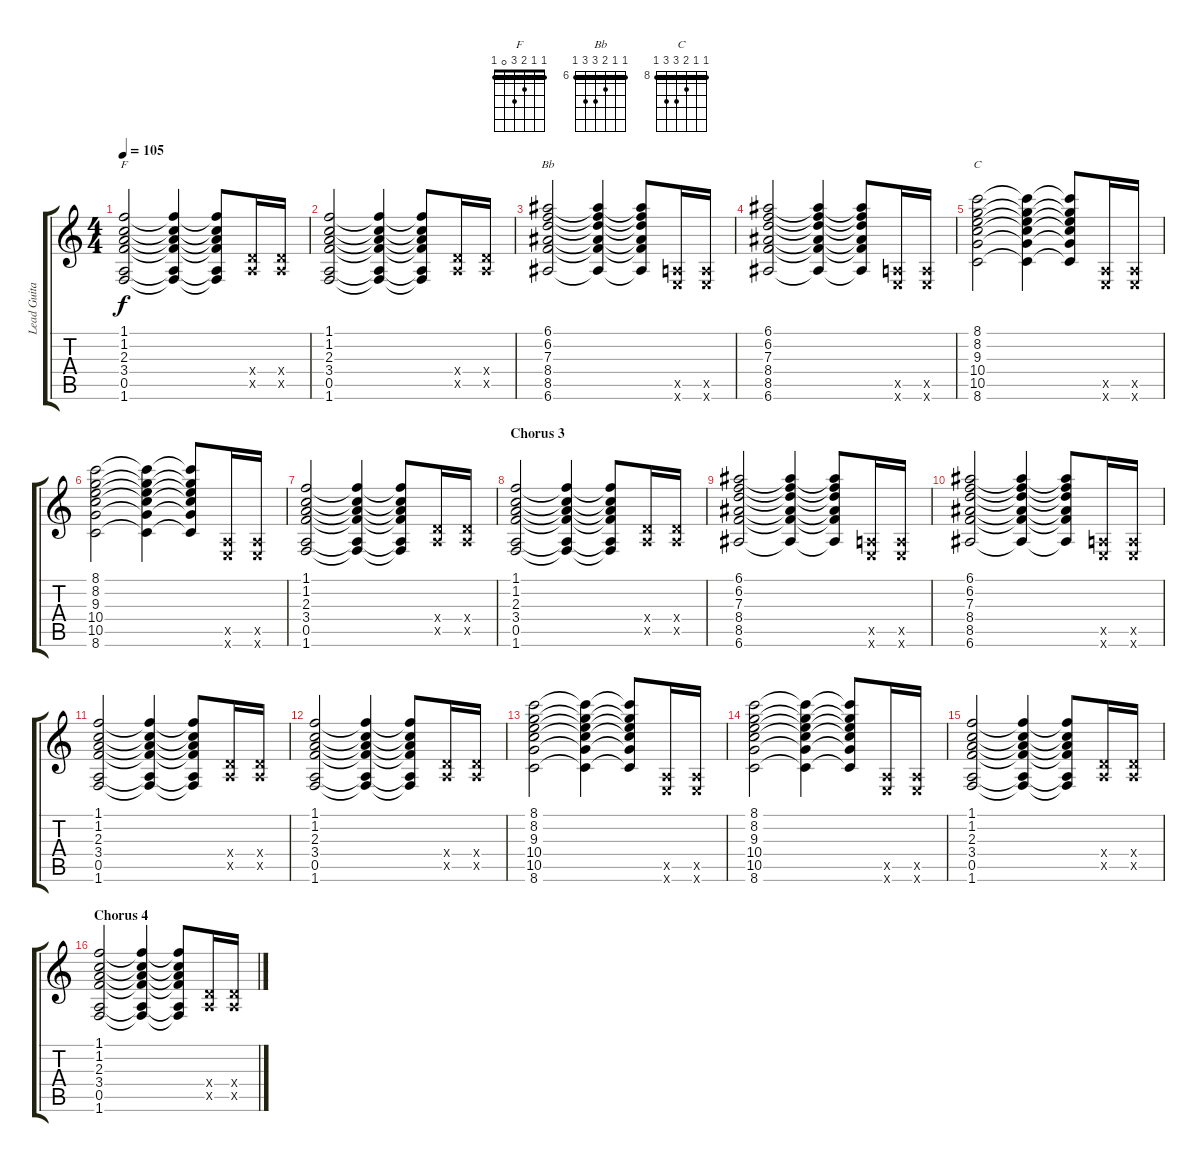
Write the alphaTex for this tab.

\track ("Lead Guitar" "Lead Guita") {instrument overdrivenguitar}
\staff {score tabs}
\tuning (E4 B3 G3 D3 A2 E2) {hide}
\chord ("F" 1 1 2 3 0 1) {barre 1}
\chord ("Bb" 6 6 7 8 8 6) {firstfret 6 barre 6}
\chord ("C" 8 8 9 10 10 8) {firstfret 8 barre 8}
\ts (4 4)
\tempo 105
\clef g2
\ks c
(1.1 1.2 2.3 3.4 0.5 1.6).2{ch "F" dy f} (1.1{t} 1.2{t} 2.3{t} 3.4{t} 0.5{t} 1.6{t}).4 (1.1{t} 1.2{t} 2.3{t} 3.4{t} 0.5{t} 1.6{t}).8 (0.4{x} 0.5{x}).16 (0.4{x} 0.5{x}).16 |
(1.1 1.2 2.3 3.4 0.5 1.6).2 (1.1{t} 1.2{t} 2.3{t} 3.4{t} 0.5{t} 1.6{t}).4 (1.1{t} 1.2{t} 2.3{t} 3.4{t} 0.5{t} 1.6{t}).8 (0.4{x} 0.5{x}).16 (0.4{x} 0.5{x}).16 |
(6.1 6.2 7.3 8.4 8.5 6.6).2{ch "Bb"} (6.1{t} 6.2{t} 7.3{t} 8.4{t} 8.5{t} 6.6{t}).4 (6.1{t} 6.2{t} 7.3{t} 8.4{t} 8.5{t} 6.6{t}).8 (0.5{x} 0.6{x}).16 (0.5{x} 0.6{x}).16 |
(6.1 6.2 7.3 8.4 8.5 6.6).2 (6.1{t} 6.2{t} 7.3{t} 8.4{t} 8.5{t} 6.6{t}).4 (6.1{t} 6.2{t} 7.3{t} 8.4{t} 8.5{t} 6.6{t}).8 (0.5{x} 0.6{x}).16 (0.5{x} 0.6{x}).16 |
(8.1 8.2 9.3 10.4 10.5 8.6).2{ch "C"} (8.1{t} 8.2{t} 9.3{t} 10.4{t} 10.5{t} 8.6{t}).4 (8.1{t} 8.2{t} 9.3{t} 10.4{t} 10.5{t} 8.6{t}).8 (0.5{x} 0.6{x}).16 (0.5{x} 0.6{x}).16 |
(8.1 8.2 9.3 10.4 10.5 8.6).2 (8.1{t} 8.2{t} 9.3{t} 10.4{t} 10.5{t} 8.6{t}).4 (8.1{t} 8.2{t} 9.3{t} 10.4{t} 10.5{t} 8.6{t}).8 (0.5{x} 0.6{x}).16 (0.5{x} 0.6{x}).16 |
(1.1 1.2 2.3 3.4 0.5 1.6).2 (1.1{t} 1.2{t} 2.3{t} 3.4{t} 0.5{t} 1.6{t}).4 (1.1{t} 1.2{t} 2.3{t} 3.4{t} 0.5{t} 1.6{t}).8 (0.4{x} 0.5{x}).16 (0.4{x} 0.5{x}).16 |
\section ("" "Chorus 3")
(1.1 1.2 2.3 3.4 0.5 1.6).2 (1.1{t} 1.2{t} 2.3{t} 3.4{t} 0.5{t} 1.6{t}).4 (1.1{t} 1.2{t} 2.3{t} 3.4{t} 0.5{t} 1.6{t}).8 (0.4{x} 0.5{x}).16 (0.4{x} 0.5{x}).16 |
(6.1 6.2 7.3 8.4 8.5 6.6).2 (6.1{t} 6.2{t} 7.3{t} 8.4{t} 8.5{t} 6.6{t}).4 (6.1{t} 6.2{t} 7.3{t} 8.4{t} 8.5{t} 6.6{t}).8 (0.5{x} 0.6{x}).16 (0.5{x} 0.6{x}).16 |
(6.1 6.2 7.3 8.4 8.5 6.6).2 (6.1{t} 6.2{t} 7.3{t} 8.4{t} 8.5{t} 6.6{t}).4 (6.1{t} 6.2{t} 7.3{t} 8.4{t} 8.5{t} 6.6{t}).8 (0.5{x} 0.6{x}).16 (0.5{x} 0.6{x}).16 |
(1.1 1.2 2.3 3.4 0.5 1.6).2 (1.1{t} 1.2{t} 2.3{t} 3.4{t} 0.5{t} 1.6{t}).4 (1.1{t} 1.2{t} 2.3{t} 3.4{t} 0.5{t} 1.6{t}).8 (0.4{x} 0.5{x}).16 (0.4{x} 0.5{x}).16 |
(1.1 1.2 2.3 3.4 0.5 1.6).2 (1.1{t} 1.2{t} 2.3{t} 3.4{t} 0.5{t} 1.6{t}).4 (1.1{t} 1.2{t} 2.3{t} 3.4{t} 0.5{t} 1.6{t}).8 (0.4{x} 0.5{x}).16 (0.4{x} 0.5{x}).16 |
(8.1 8.2 9.3 10.4 10.5 8.6).2 (8.1{t} 8.2{t} 9.3{t} 10.4{t} 10.5{t} 8.6{t}).4 (8.1{t} 8.2{t} 9.3{t} 10.4{t} 10.5{t} 8.6{t}).8 (0.5{x} 0.6{x}).16 (0.5{x} 0.6{x}).16 |
(8.1 8.2 9.3 10.4 10.5 8.6).2 (8.1{t} 8.2{t} 9.3{t} 10.4{t} 10.5{t} 8.6{t}).4 (8.1{t} 8.2{t} 9.3{t} 10.4{t} 10.5{t} 8.6{t}).8 (0.5{x} 0.6{x}).16 (0.5{x} 0.6{x}).16 |
(1.1 1.2 2.3 3.4 0.5 1.6).2 (1.1{t} 1.2{t} 2.3{t} 3.4{t} 0.5{t} 1.6{t}).4 (1.1{t} 1.2{t} 2.3{t} 3.4{t} 0.5{t} 1.6{t}).8 (0.4{x} 0.5{x}).16 (0.4{x} 0.5{x}).16 |
\section ("" "Chorus 4")
(1.1 1.2 2.3 3.4 0.5 1.6).2 (1.1{t} 1.2{t} 2.3{t} 3.4{t} 0.5{t} 1.6{t}).4 (1.1{t} 1.2{t} 2.3{t} 3.4{t} 0.5{t} 1.6{t}).8 (0.4{x} 0.5{x}).16 (0.4{x} 0.5{x}).16
